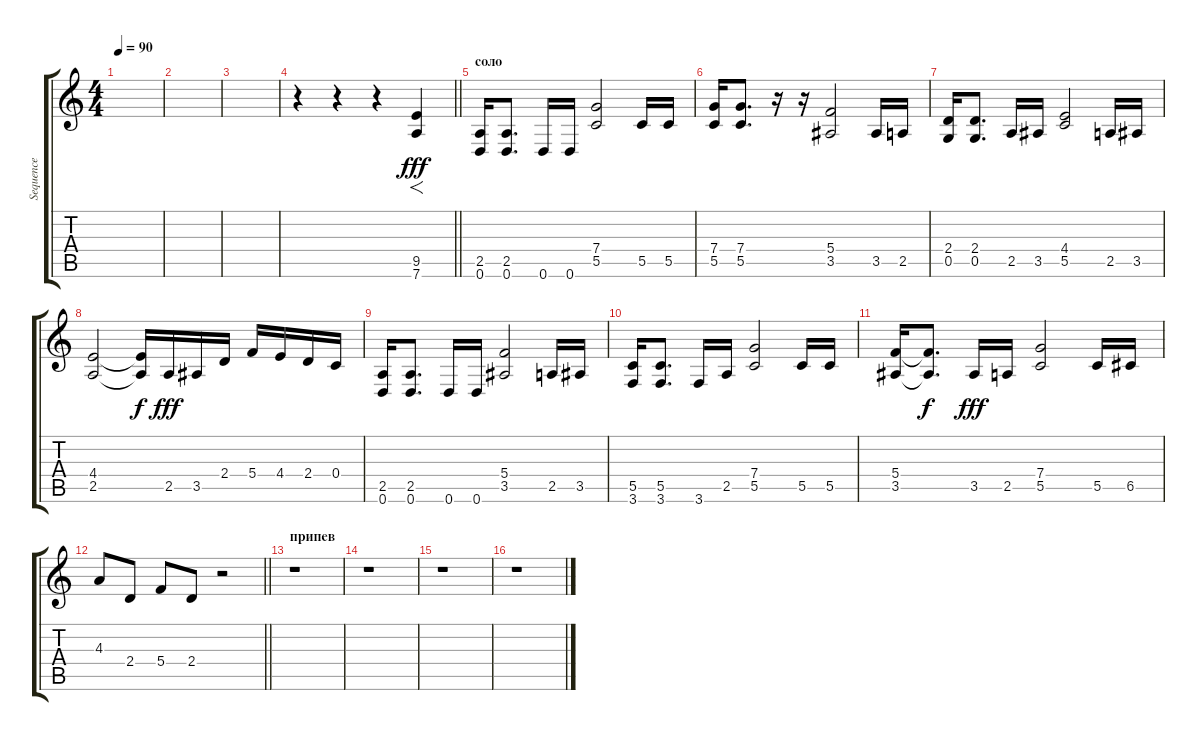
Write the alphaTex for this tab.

\track ("Sequence" "Sequence") {instrument distortionguitar}
\staff {score tabs}
\tuning (D4 A3 F3 C3 G2 D2) {hide}
\ts (4 4)
\tempo 90
\clef g2
\ks c
|
|
|
\barLineRight lightlight
r.4 r.4 r.4 (9.5 7.6).4{f dy fff} |
\section ("" "соло")
(2.5 0.6).16 (2.5 0.6).8{d} 0.6.16 0.6.16 (7.4 5.5).2 5.5.16 5.5.16 |
(7.4 5.5).16 (7.4 5.5).8{d} r.16 r.16 (5.4 3.5).2 3.5.16 2.5.16 |
(2.4 0.5).16 (2.4 0.5).8{d} 2.5.16 3.5.16 (4.4 5.5).2 2.5.16 3.5.16 |
(4.4 2.5).2 (4.4{t} 2.5{t}).16{dy f} 2.5.16{dy fff} 3.5.16 2.4.16 5.4.16 4.4.16 2.4.16 0.4.16 |
(2.5 0.6).16 (2.5 0.6).8{d} 0.6.16 0.6.16 (5.4 3.5).2 2.5.16 3.5.16 |
(5.5 3.6).16 (5.5 3.6).8{d} 3.6.16 2.5.16 (7.4 5.5).2 5.5.16 5.5.16 |
(5.4 3.5).16 (5.4{t} 3.5{t}).8{d dy f} 3.5.16{dy fff} 2.5.16 (7.4 5.5).2 5.5.16 6.5.16 |
\barLineRight lightlight
4.3.8 2.4.8 5.4.8 2.4.8 r.2 |
\section ("" "припев")
r.1 |
r.1 |
r.1 |
r.1
